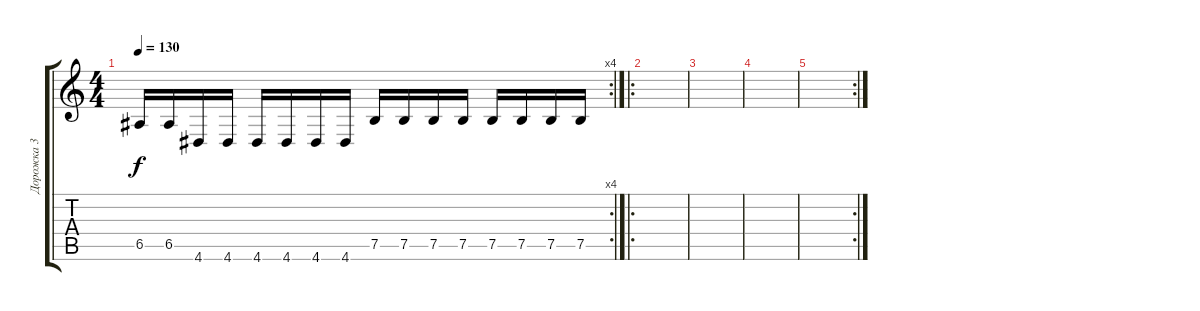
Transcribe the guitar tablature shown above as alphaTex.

\track ("Дорожка 3" "Дорожка 3") {instrument overdrivenguitar}
\staff {score tabs}
\tuning (B3 Gb3 D3 A2 E2 B1) {hide}
\rc 4
\ts (4 4)
\tempo 130
\clef g2
\ks c
6.5.16{dy f} 6.5.16 4.6.16 4.6.16 4.6.16 4.6.16 4.6.16 4.6.16 7.5.16 7.5.16 7.5.16 7.5.16 7.5.16 7.5.16 7.5.16 7.5.16 |
\ro
|
|
|
\rc 2
